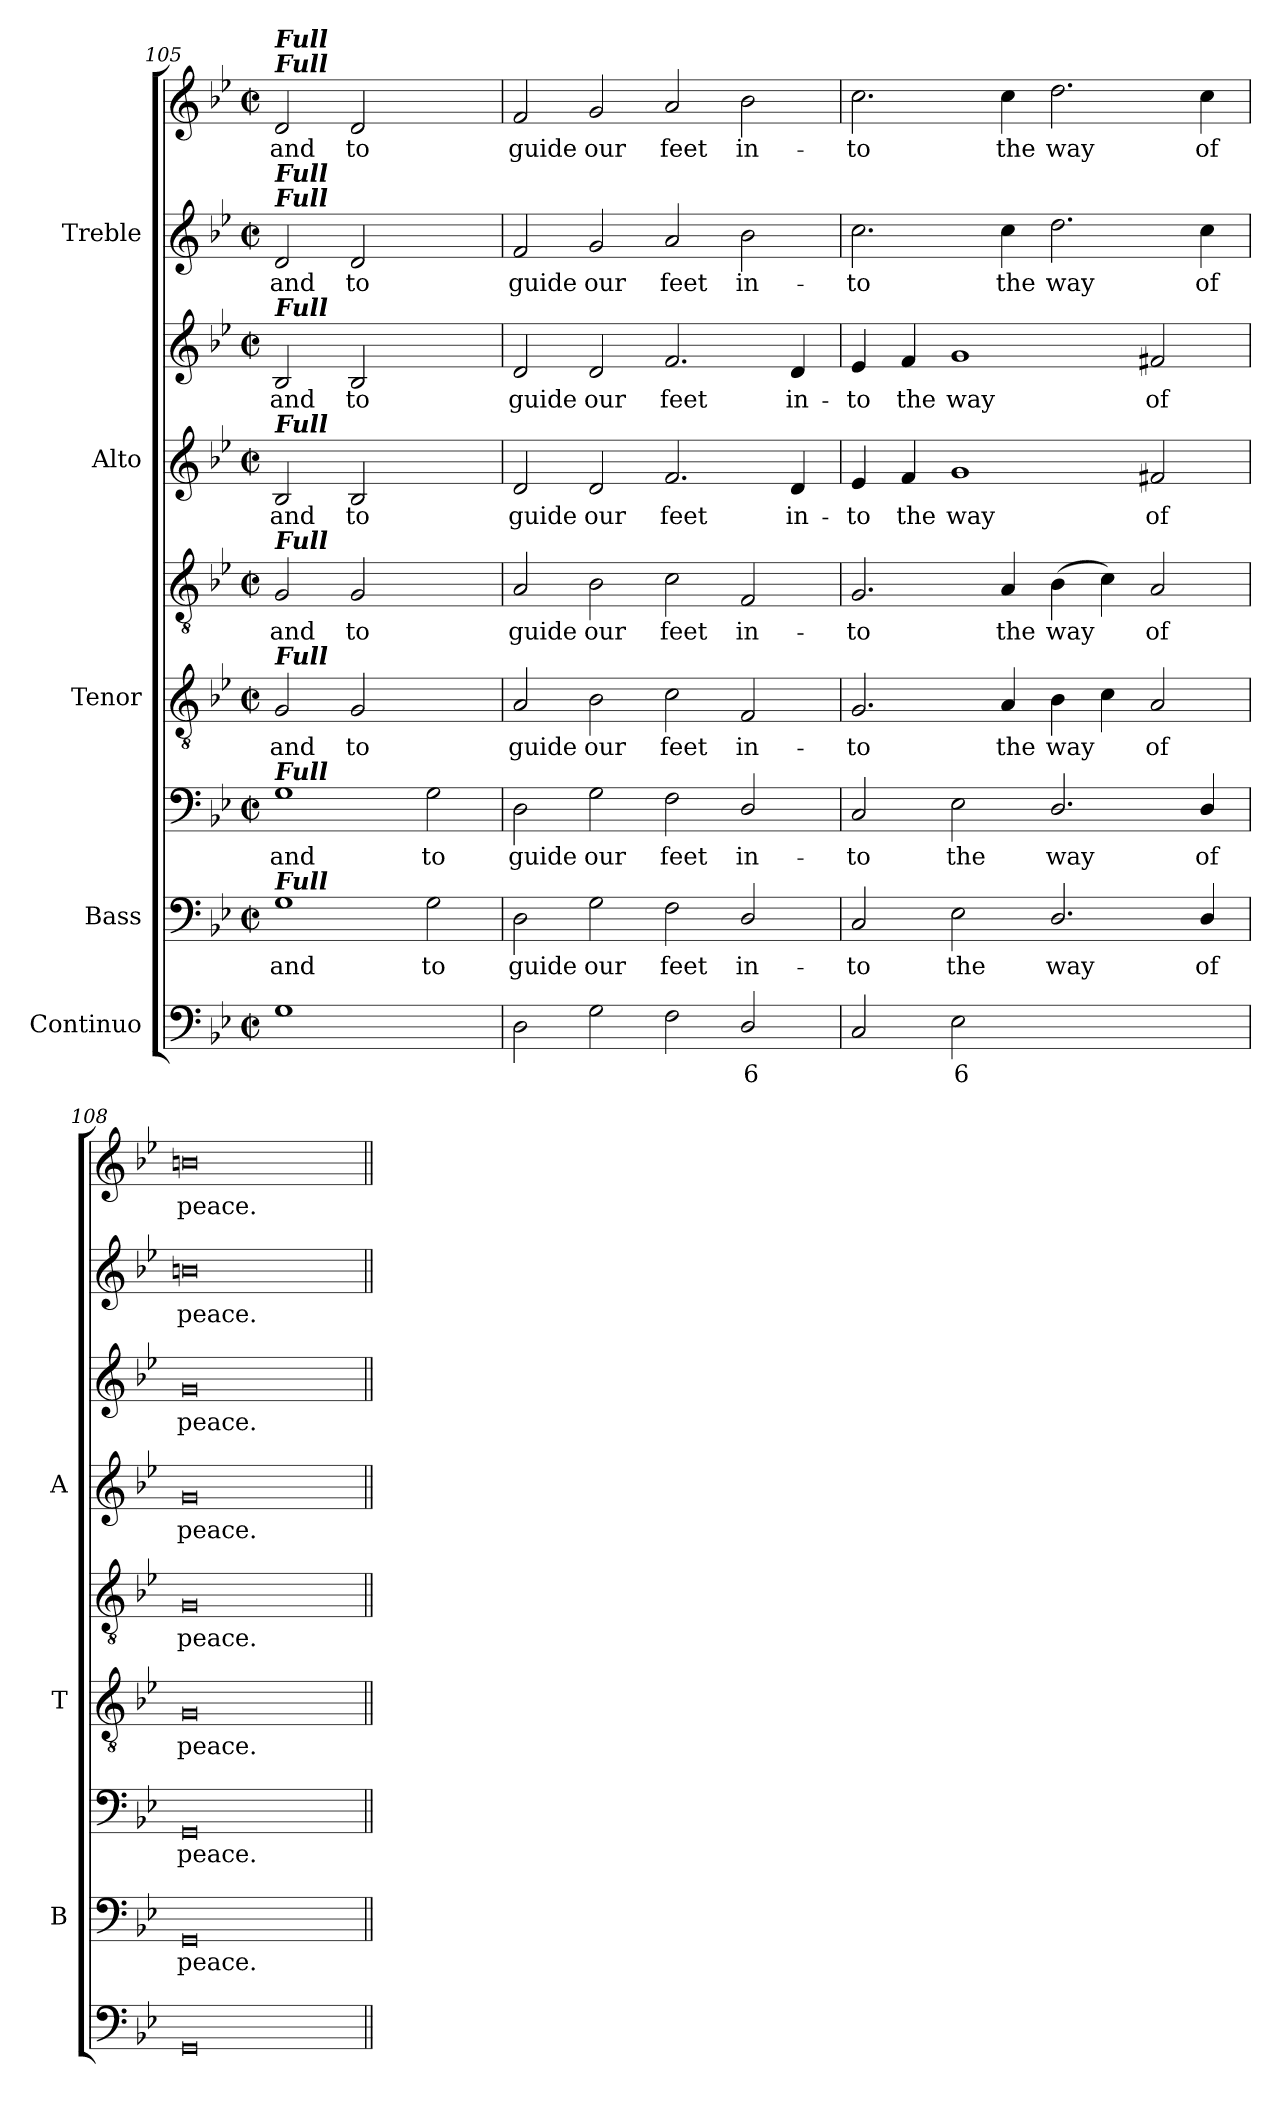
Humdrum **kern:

**kern	**text	**text	**kern	**text	**kern	**text	**kern	**text	**kern	**text	**kern	**text	**kern	**text	**kern	**text	**kern	**text
*part5	*part5	*part5	*part4	*part4	*part4	*part4	*part3	*part3	*part3	*part3	*part2	*part2	*part2	*part2	*part1	*part1	*part1	*part1
*staff9	*staff9	*staff9	*staff8	*staff8	*staff7	*staff7	*staff6	*staff6	*staff5	*staff5	*staff4	*staff4	*staff3	*staff3	*staff2	*staff2	*staff1	*staff1
*I"Continuo	*	*	*I"Bass	*	*	*	*I"Tenor	*	*	*	*I"Alto	*	*	*	*I"Treble	*	*	*
*	*	*	*I'B	*	*	*	*I'T	*	*	*	*I'A	*	*	*	*	*	*	*
*clefF4	*	*	*clefF4	*	*clefF4	*	*clefGv2	*	*clefGv2	*	*clefG2	*	*clefG2	*	*clefG2	*	*clefG2	*
*k[b-e-]	*	*	*k[b-e-]	*	*k[b-e-]	*	*k[b-e-]	*	*k[b-e-]	*	*k[b-e-]	*	*k[b-e-]	*	*k[b-e-]	*	*k[b-e-]	*
*B-:	*	*	*B-:	*	*B-:	*	*B-:	*	*B-:	*	*B-:	*	*B-:	*	*B-:	*	*B-:	*
*M4/2	*	*	*M4/2	*	*M4/2	*	*M4/2	*	*M4/2	*	*M4/2	*	*M4/2	*	*M4/2	*	*M4/2	*
*met(c|)	*	*	*met(c|)	*	*met(c|)	*	*met(c|)	*	*met(c|)	*	*met(c|)	*	*met(c|)	*	*met(c|)	*	*met(c|)	*
=105	=105	=105	=105	=105	=105	=105	=105	=105	=105	=105	=105	=105	=105	=105	=105	=105	=105	=105
!	!	!	!	!	!	!	!	!	!	!	!	!	!	!	!	!	!LO:TX:a:Bi:t=Full	!
!	!	!	!	!	!	!	!	!	!	!	!	!	!	!	!	!	!LO:TX:a:Bi:t=Full	!
!	!	!	!	!	!	!	!	!	!	!	!	!	!	!	!LO:TX:a:Bi:t=Full	!	!	!
!	!	!	!	!	!	!	!	!	!	!	!	!	!	!	!LO:TX:a:Bi:t=Full	!	!	!
!	!	!	!	!	!	!	!	!	!	!	!	!	!LO:TX:a:Bi:t=Full	!	!	!	!	!
!	!	!	!	!	!	!	!	!	!	!	!LO:TX:a:Bi:t=Full	!	!	!	!	!	!	!
!	!	!	!	!	!	!	!	!	!LO:TX:a:Bi:t=Full	!	!	!	!	!	!	!	!	!
!	!	!	!	!	!	!	!LO:TX:a:Bi:t=Full	!	!	!	!	!	!	!	!	!	!	!
!	!	!	!	!	!LO:TX:a:Bi:t=Full	!	!	!	!	!	!	!	!	!	!	!	!	!
!	!	!	!LO:TX:a:Bi:t=Full	!	!	!	!	!	!	!	!	!	!	!	!	!	!	!
!	!	!	!	!LO:LY:b	!	!LO:LY:b	!	!LO:LY:b	!	!LO:LY:b	!	!LO:LY:b	!	!LO:LY:b	!	!LO:LY:b	!	!LO:LY:b
1G	.	.	1G	and	1G	and	2G	and	2G	and	2B-	and	2B-	and	2d	and	2d	and
!	!	!	!	!	!	!	!	!LO:LY:b	!	!LO:LY:b	!	!LO:LY:b	!	!LO:LY:b	!	!LO:LY:b	!	!LO:LY:b
.	.	.	.	.	.	.	2G	to	2G	to	2B-	to	2B-	to	2d	to	2d	to
!	!	!	!	!LO:LY:b	!	!LO:LY:b	!	!	!	!	!	!	!	!	!	!	!	!
2ryy	.	.	2G	to	2G	to	2ryy	.	2ryy	.	2ryy	.	2ryy	.	2ryy	.	2ryy	.
=106	=106	=106	=106	=106	=106	=106	=106	=106	=106	=106	=106	=106	=106	=106	=106	=106	=106	=106
!	!	!	!	!LO:LY:b	!	!LO:LY:b	!	!LO:LY:b	!	!LO:LY:b	!	!LO:LY:b	!	!LO:LY:b	!	!LO:LY:b	!	!LO:LY:b
2D	.	.	2D	guide	2D	guide	2A	guide	2A	guide	2d	guide	2d	guide	2f	guide	2f	guide
!	!	!	!	!LO:LY:b	!	!LO:LY:b	!	!LO:LY:b	!	!LO:LY:b	!	!LO:LY:b	!	!LO:LY:b	!	!LO:LY:b	!	!LO:LY:b
2G	.	.	2G	our	2G	our	2B-	our	2B-	our	2d	our	2d	our	2g	our	2g	our
!	!	!	!	!LO:LY:b	!	!LO:LY:b	!	!LO:LY:b	!	!LO:LY:b	!	!LO:LY:b	!	!LO:LY:b	!	!LO:LY:b	!	!LO:LY:b
2F	.	.	2F	feet	2F	feet	2c	feet	2c	feet	2.f	feet	2.f	feet	2a	feet	2a	feet
!	!LO:LY:b	!	!	!LO:LY:b	!	!LO:LY:b	!	!LO:LY:b	!	!LO:LY:b	!	!	!	!	!	!LO:LY:b	!	!LO:LY:b
2D/	6	.	2D/	in-	2D/	in-	2F	in-	2F	in-	.	.	.	.	2b-	in-	2b-	in-
!	!	!	!	!	!	!	!	!	!	!	!	!LO:LY:b	!	!LO:LY:b	!	!	!	!
.	.	.	.	.	.	.	.	.	.	.	4d	in-	4d	in-	.	.	.	.
=107	=107	=107	=107	=107	=107	=107	=107	=107	=107	=107	=107	=107	=107	=107	=107	=107	=107	=107
!	!	!	!	!LO:LY:b	!	!LO:LY:b	!	!LO:LY:b	!	!LO:LY:b	!	!LO:LY:b	!	!LO:LY:b	!	!LO:LY:b	!	!LO:LY:b
2C	.	.	2C	-to	2C	-to	2.G	-to	2.G	-to	4e-	-to	4e-	-to	2.cc	-to	2.cc	-to
!	!	!	!	!	!	!	!	!	!	!	!	!LO:LY:b	!	!LO:LY:b	!	!	!	!
.	.	.	.	.	.	.	.	.	.	.	4f	the	4f	the	.	.	.	.
!	!LO:LY:b	!	!	!LO:LY:b	!	!LO:LY:b	!	!	!	!	!	!LO:LY:b	!	!LO:LY:b	!	!	!	!
2E-	6	.	2E-	the	2E-	the	.	.	.	.	1g	way	1g	way	.	.	.	.
!	!	!	!	!	!	!	!	!LO:LY:b	!	!LO:LY:b	!	!	!	!	!	!LO:LY:b	!	!LO:LY:b
.	.	.	.	.	.	.	4A	the	4A	the	.	.	.	.	4cc	the	4cc	the
!	!LO:LY:b	!LO:LY:b	!	!LO:LY:b	!	!LO:LY:b	!	!LO:LY:b	!	!LO:LY:b	!	!	!	!	!	!LO:LY:b	!	!LO:LY:b
[2D/yy	6	4	2.D/	way	2.D/	way	4B-	way	(>4B-	way	.	.	.	.	2.dd	way	2.dd	way
.	.	.	.	.	.	.	4c	.	4c)	.	.	.	.	.	.	.	.	.
!	!LO:LY:b	!LO:LY:b	!	!	!	!	!	!LO:LY:b	!	!LO:LY:b	!	!LO:LY:b	!	!LO:LY:b	!	!	!	!
2D/yy]	5	3	.	.	.	.	2A	of	2A	of	2f#X	of	2f#X	of	.	.	.	.
!	!	!	!	!LO:LY:b	!	!LO:LY:b	!	!	!	!	!	!	!	!	!	!LO:LY:b	!	!LO:LY:b
.	.	.	4D/	of	4D/	of	.	.	.	.	.	.	.	.	4cc	of	4cc	of
=108	=108	=108	=108	=108	=108	=108	=108	=108	=108	=108	=108	=108	=108	=108	=108	=108	=108	=108
!	!	!	!	!LO:LY:b	!	!LO:LY:b	!	!LO:LY:b	!	!LO:LY:b	!	!LO:LY:b	!	!LO:LY:b	!	!LO:LY:b	!	!LO:LY:b
0GG	.	.	0GG	peace.	0GG	peace.	0G	peace.	0G	peace.	0g	peace.	0g	peace.	0bn	peace.	0bn	peace.
=||	=||	=||	=||	=||	=||	=||	=||	=||	=||	=||	=||	=||	=||	=||	=||	=||	=||	=||
*-	*-	*-	*-	*-	*-	*-	*-	*-	*-	*-	*-	*-	*-	*-	*-	*-	*-	*-
